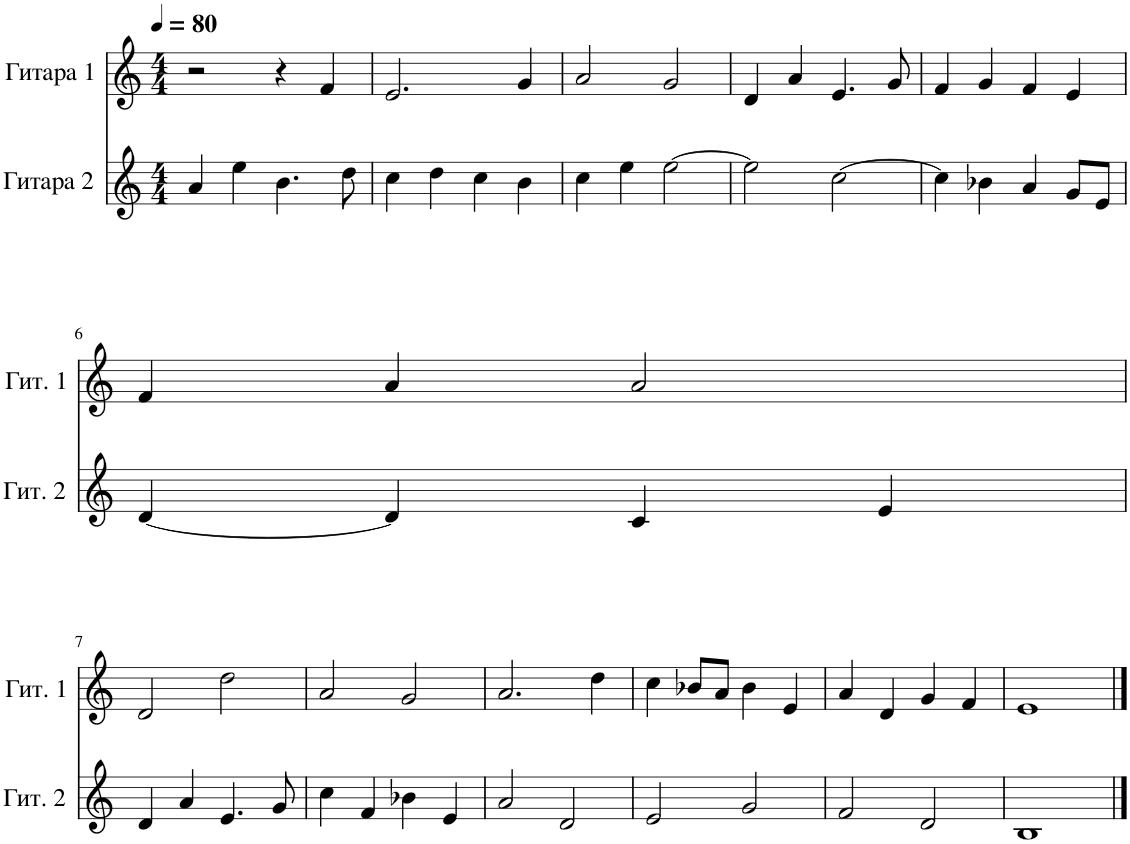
**kern	**kern
*part2	*part1
*staff2	*staff1
*I"Гитара 2	*I"Гитара 1
*clefG2	*clefG2
*k[]	*k[]
*M4/4	*M4/4
*MM80	*MM80
=1	=1
4a/	2r
4ee\	.
4.b\	4r
.	4f/
8dd\	.
=2	=2
4cc\	2.e/
4dd\	.
4cc\	.
4b\	4g/
=3	=3
4cc\	2a/
4ee\	.
[2ee\	2g/
=4	=4
2ee\]	4d/
.	4a/
[2cc\	4.e/
.	8g/
=5	=5
4cc\]	4f/
4b-X\	4g/
4a/	4f/
8g/L	4e/
8e/J	.
!!LO:LB:g=z
=6	=6
[4d/	4f/
4d/]	4a/
4c/	2a/
4e/	.
!!LO:LB:g=z
=7	=7
4d/	2d/
4a/	.
4.e/	2dd\
8g/	.
=8	=8
4cc\	2a/
4f/	.
4b-X\	2g/
4e/	.
=9	=9
2a/	2.a/
2d/	.
.	4dd\
=10	=10
2e/	4cc\
.	8b-X/L
.	8a/J
2g/	4b-\
.	4e/
=11	=11
2f/	4a/
.	4d/
2d/	4g/
.	4f/
=12	=12
1B	1e
==	==
*-	*-
